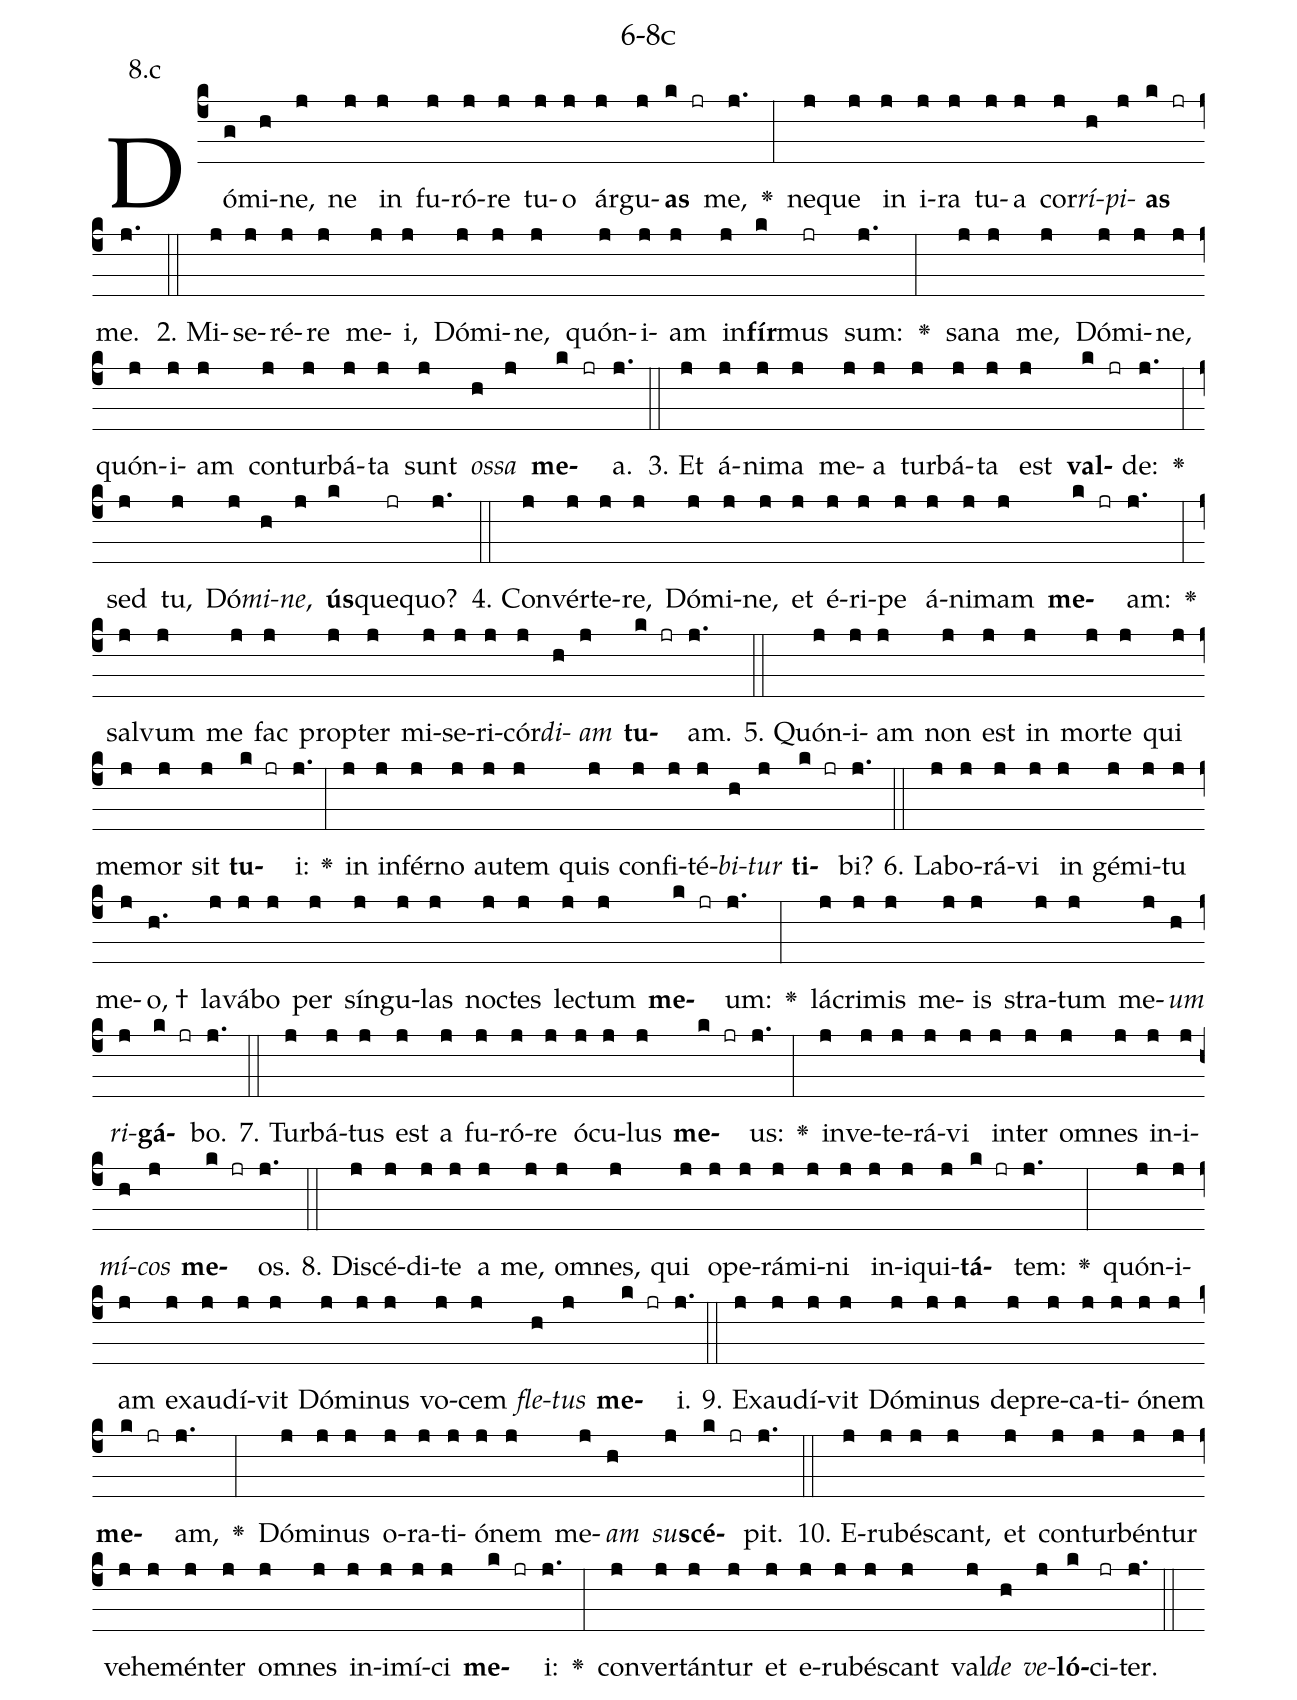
name: 6-8c;
annotation: 8.c;
%%
(c4)Dó(g)mi(h)ne,(j) ne(j) in(j) fu(j)ró(j)re(j) tu(j)o(j) ár(j)gu(j)<b>as</b>(k jr) me,(j.) <v>\greheightstar</v>(:) ne(j)que(j) in(j) i(j)ra(j) tu(j)a(j) cor(j)<i>rí</i>(h)<i>pi</i>(j)<b>as</b>(k jr) me.(j.) (::)
2. Mi(j)se(j)ré(j)re(j) me(j)i,(j) Dó(j)mi(j)ne,(j) quón(j)i(j)am(j) in(j)<b>fír</b>(k)mus(jr) sum:(j.) <v>\greheightstar</v>(:) sa(j)na(j) me,(j) Dó(j)mi(j)ne,(j) quón(j)i(j)am(j) con(j)tur(j)bá(j)ta(j) sunt(j) <i>os</i>(h)<i>sa</i>(j) <b>me</b>(k jr)a.(j.) (::)
3. Et(j) á(j)ni(j)ma(j) me(j)a(j) tur(j)bá(j)ta(j) est(j) <b>val</b>(k jr)de:(j.) <v>\greheightstar</v>(:) sed(j) tu,(j) Dó(j)<i>mi</i>(h)<i>ne</i>,(j) <b>ús</b>(k)que(jr)quo?(j.) (::)
4. Con(j)vér(j)te(j)re,(j) Dó(j)mi(j)ne,(j) et(j) é(j)ri(j)pe(j) á(j)ni(j)mam(j) <b>me</b>(k jr)am:(j.) <v>\greheightstar</v>(:) sal(j)vum(j) me(j) fac(j) prop(j)ter(j) mi(j)se(j)ri(j)cór(j)<i>di</i>(h)<i>am</i>(j) <b>tu</b>(k jr)am.(j.) (::)
5. Quón(j)i(j)am(j) non(j) est(j) in(j) mor(j)te(j) qui(j) me(j)mor(j) sit(j) <b>tu</b>(k jr)i:(j.) <v>\greheightstar</v>(:) in(j) in(j)fér(j)no(j) au(j)tem(j) quis(j) con(j)fi(j)té(j)<i>bi</i>(h)<i>tur</i>(j) <b>ti</b>(k jr)bi?(j.) (::)
6. La(j)bo(j)rá(j)vi(j) in(j) gé(j)mi(j)tu(j) me(j)o, †(h.) la(j)vá(j)bo(j) per(j) sín(j)gu(j)las(j) noc(j)tes(j) lec(j)tum(j) <b>me</b>(k jr)um:(j.) <v>\greheightstar</v>(:) lá(j)cri(j)mis(j) me(j)is(j) stra(j)tum(j) me(j)<i>um</i>(h) <i>ri</i>(j)<b>gá</b>(k jr)bo.(j.) (::)
7. Tur(j)bá(j)tus(j) est(j) a(j) fu(j)ró(j)re(j) ó(j)cu(j)lus(j) <b>me</b>(k jr)us:(j.) <v>\greheightstar</v>(:) in(j)ve(j)te(j)rá(j)vi(j) in(j)ter(j) om(j)nes(j) in(j)i(j)<i>mí</i>(h)<i>cos</i>(j) <b>me</b>(k jr)os.(j.) (::)
8. Di(j)scé(j)di(j)te(j) a(j) me,(j) om(j)nes,(j) qui(j) o(j)pe(j)rá(j)mi(j)ni(j) in(j)i(j)qui(j)<b>tá</b>(k jr)tem:(j.) <v>\greheightstar</v>(:) quón(j)i(j)am(j) ex(j)au(j)dí(j)vit(j) Dó(j)mi(j)nus(j) vo(j)cem(j) <i>fle</i>(h)<i>tus</i>(j) <b>me</b>(k jr)i.(j.) (::)
9. Ex(j)au(j)dí(j)vit(j) Dó(j)mi(j)nus(j) de(j)pre(j)ca(j)ti(j)ó(j)nem(j) <b>me</b>(k jr)am,(j.) <v>\greheightstar</v>(:) Dó(j)mi(j)nus(j) o(j)ra(j)ti(j)ó(j)nem(j) me(j)<i>am</i>(h) <i>su</i>(j)<b>scé</b>(k jr)pit.(j.) (::)
10. E(j)ru(j)bés(j)cant,(j) et(j) con(j)tur(j)bén(j)tur(j) ve(j)he(j)mén(j)ter(j) om(j)nes(j) in(j)i(j)mí(j)ci(j) <b>me</b>(k jr)i:(j.) <v>\greheightstar</v>(:) con(j)ver(j)tán(j)tur(j) et(j) e(j)ru(j)bés(j)cant(j) val(j)<i>de</i>(h) <i>ve</i>(j)<b>ló</b>(k)ci(jr)ter.(j.) (::)
